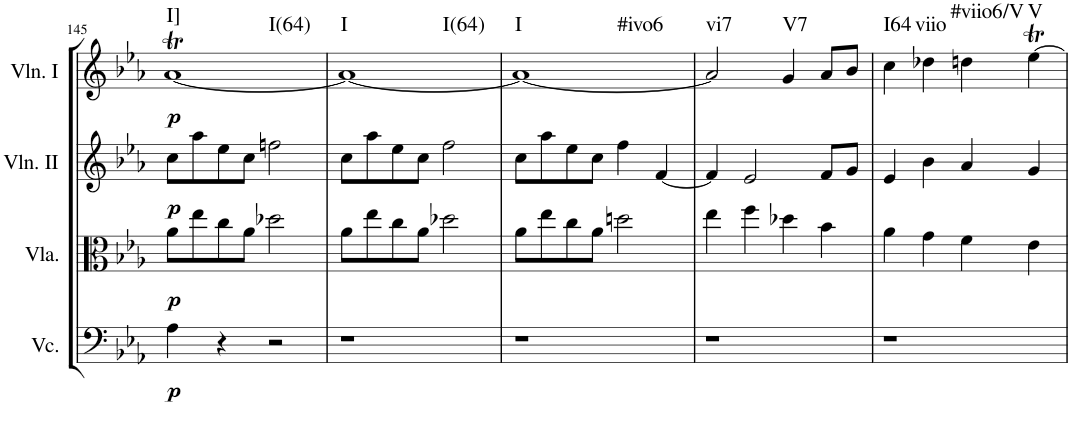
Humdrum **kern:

**kern	**dynam	**kern	**dynam	**kern	**dynam	**kern	**dynam	**harte
*part4	*part4	*part3	*part3	*part2	*part2	*part1	*part1	*part1
*staff4	*staff4	*staff3	*staff3	*staff2	*staff2	*staff1	*staff1	*
*I"Violoncello	*	*I"Viola	*	*I"Violin II	*	*I"Violin I	*	*
*I'Vc.	*	*I'Vla.	*	*I'Vln. II	*	*I'Vln. I	*	*
!!LO:PB:g=z
*clefF4	*	*clefC3	*	*clefG2	*	*clefG2	*	*
*k[b-e-a-]	*	*k[b-e-a-]	*	*k[b-e-a-]	*	*k[b-e-a-]	*	*
*M2/2	*	*M2/2	*	*M2/2	*	*M2/2	*	*
*met(c|)	*	*met(c|)	*	*met(c|)	*	*met(c|)	*	*
=145	=145	=145	=145	=145	=145	=145	=145	=145
!	!LO:DY:b	!	!LO:DY:b	!	!LO:DY:b	!	!LO:DY:b	!LO:H:n=1:kt=I]
!	!	!	!	!	!	!	!	!LO:H:n=2:kt=I(64)
4A-\	p	8a-\L	p	8cc\L	p	[1a-T	p	N N
.	.	8ee-\	.	8aa-\	.	.	.	.
4r	.	8cc\	.	8ee-\	.	.	.	.
.	.	8a-\J	.	8cc\J	.	.	.	.
2r	.	2dd-X\	.	2ffn\	.	.	.	.
=146	=146	=146	=146	=146	=146	=146	=146	=146
!	!	!	!	!	!	!	!	!LO:H:n=1:kt=I
!	!	!	!	!	!	!	!	!LO:H:n=2:kt=I(64)
1r	.	8a-\L	.	8cc\L	.	1a-_	.	N N
.	.	8ee-\	.	8aa-\	.	.	.	.
.	.	8cc\	.	8ee-\	.	.	.	.
.	.	8a-\J	.	8cc\J	.	.	.	.
.	.	2dd-X\	.	2ff\	.	.	.	.
=147	=147	=147	=147	=147	=147	=147	=147	=147
!	!	!	!	!	!	!	!	!LO:H:n=1:kt=I
!	!	!	!	!	!	!	!	!LO:H:n=2:kt=#ivo6
1r	.	8a-\L	.	8cc\L	.	1a-_	.	N N
.	.	8ee-\	.	8aa-\	.	.	.	.
.	.	8cc\	.	8ee-\	.	.	.	.
.	.	8a-\J	.	8cc\J	.	.	.	.
.	.	2ddn\	.	4ff\	.	.	.	.
.	.	.	.	[4f/	.	.	.	.
=148	=148	=148	=148	=148	=148	=148	=148	=148
!	!	!	!	!	!	!	!	!LO:H:kt=vi7
1r	.	4ee-\	.	4f/]	.	2a-/]	.	N
.	.	4ff\	.	2e-/	.	.	.	.
!	!	!	!	!	!	!	!	!LO:H:kt=V7
.	.	4dd-X\	.	.	.	4g/	.	N
.	.	4b-\	.	8f/L	.	8a-/L	.	.
.	.	.	.	8g/J	.	8b-/J	.	.
=149	=149	=149	=149	=149	=149	=149	=149	=149
!	!	!	!	!	!	!	!	!LO:H:kt=I64
1r	.	4a-\	.	4e-/	.	4cc\	.	N
!	!	!	!	!	!	!	!	!LO:H:kt=viio
.	.	4g\	.	4b-\	.	4dd-X\	.	N
!	!	!	!	!	!	!	!	!LO:H:kt=#viio6/V
.	.	4f\	.	4a-/	.	4ddn\	.	N
!	!	!	!	!	!	!	!	!LO:H:kt=V
.	.	4e-\	.	4g/	.	[4ee-T\	.	N
=	=	=	=	=	=	=	=	=
*-	*-	*-	*-	*-	*-	*-	*-	*-
